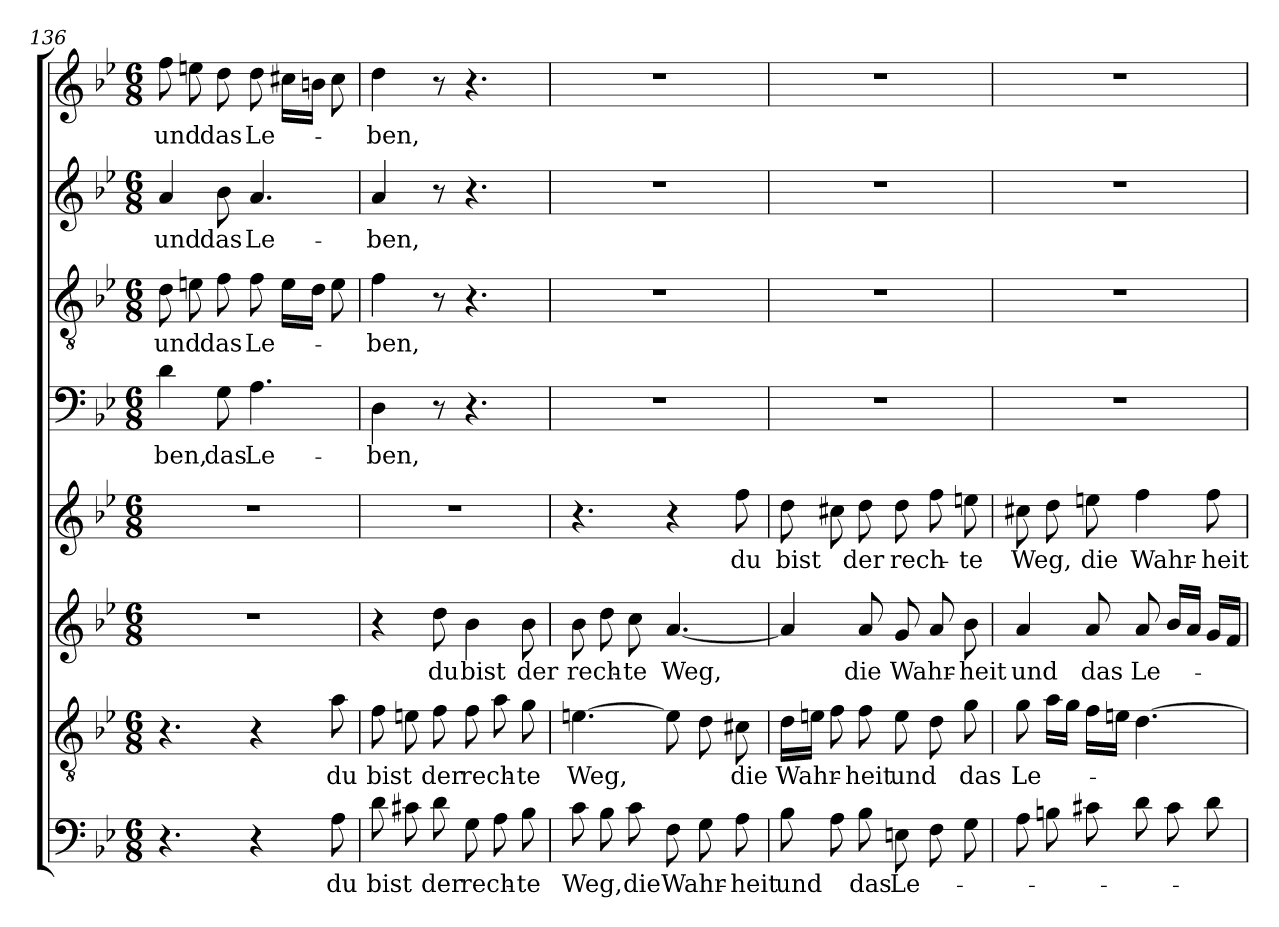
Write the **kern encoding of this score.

**kern	**text	**kern	**text	**kern	**text	**kern	**text	**kern	**text	**kern	**text	**kern	**text	**kern	**text
*part8	*part8	*part7	*part7	*part6	*part6	*part5	*part5	*part4	*part4	*part3	*part3	*part2	*part2	*part1	*part1
*staff8	*staff8	*staff7	*staff7	*staff6	*staff6	*staff5	*staff5	*staff4	*staff4	*staff3	*staff3	*staff2	*staff2	*staff1	*staff1
*clefF4	*	*clefGv2	*	*clefG2	*	*clefG2	*	*clefF4	*	*clefGv2	*	*clefG2	*	*clefG2	*
*k[b-e-]	*	*k[b-e-]	*	*k[b-e-]	*	*k[b-e-]	*	*k[b-e-]	*	*k[b-e-]	*	*k[b-e-]	*	*k[b-e-]	*
*B-:	*	*B-:	*	*B-:	*	*B-:	*	*B-:	*	*B-:	*	*B-:	*	*B-:	*
*M6/8	*	*M6/8	*	*M6/8	*	*M6/8	*	*M6/8	*	*M6/8	*	*M6/8	*	*M6/8	*
=136	=136	=136	=136	=136	=136	=136	=136	=136	=136	=136	=136	=136	=136	=136	=136
!	!	!	!	!	!	!	!	!	!LO:LY:b	!	!LO:LY:b	!	!LO:LY:b	!	!LO:LY:b
4.r	.	4.r	.	2.r	.	2.r	.	4d\	-ben,	8d\	und	4a/	und	8ff\	und
.	.	.	.	.	.	.	.	.	.	8en\	.	.	.	8een\	.
!	!	!	!	!	!	!	!	!	!LO:LY:b	!	!LO:LY:b	!	!LO:LY:b	!	!LO:LY:b
.	.	.	.	.	.	.	.	8G\	das	8f\	das	8b-\	das	8dd\	das
!	!	!	!	!	!	!	!	!	!LO:LY:b	!	!LO:LY:b	!	!LO:LY:b	!	!LO:LY:b
4r	.	4r	.	.	.	.	.	4.A\	Le-	8f\	Le-	4.a/	Le-	8dd\	Le-
.	.	.	.	.	.	.	.	.	.	16e\LL	.	.	.	16cc#X\LL	.
.	.	.	.	.	.	.	.	.	.	16d\JJ	.	.	.	16bn\JJ	.
!	!LO:LY:b	!	!LO:LY:b	!	!	!	!	!	!	!	!	!	!	!	!
8A\	du	8a\	du	.	.	.	.	.	.	8e\	.	.	.	8cc#\	.
!!LO:LB:g=z
=137	=137	=137	=137	=137	=137	=137	=137	=137	=137	=137	=137	=137	=137	=137	=137
!	!LO:LY:b	!	!LO:LY:b	!	!	!	!	!	!LO:LY:b	!	!LO:LY:b	!	!LO:LY:b	!	!LO:LY:b
8d\	bist	8f\	bist	4r	.	2.r	.	4D\	-ben,	4f\	-ben,	4a/	-ben,	4dd\	-ben,
8c#X\	.	8en\	.	.	.	.	.	.	.	.	.	.	.	.	.
!	!LO:LY:b	!	!LO:LY:b	!	!LO:LY:b	!	!	!	!	!	!	!	!	!	!
8d\	der	8f\	der	8dd\	du	.	.	8r	.	8r	.	8r	.	8r	.
!	!LO:LY:b	!	!LO:LY:b	!	!LO:LY:b	!	!	!	!	!	!	!	!	!	!
8G\	rech-	8f\	rech-	4b-\	bist	.	.	4.r	.	4.r	.	4.r	.	4.r	.
8A\	.	8a\	.	.	.	.	.	.	.	.	.	.	.	.	.
!	!LO:LY:b	!	!LO:LY:b	!	!LO:LY:b	!	!	!	!	!	!	!	!	!	!
8B-\	-te	8g\	-te	8b-\	der	.	.	.	.	.	.	.	.	.	.
=138	=138	=138	=138	=138	=138	=138	=138	=138	=138	=138	=138	=138	=138	=138	=138
!	!LO:LY:b	!	!LO:LY:b	!	!LO:LY:b	!	!	!	!	!	!	!	!	!	!
8c\	Weg,	[4.en\	Weg,	8b-\	rech-	4.r	.	2.r	.	2.r	.	2.r	.	2.r	.
8B-\	.	.	.	8dd\	.	.	.	.	.	.	.	.	.	.	.
!	!LO:LY:b	!	!	!	!LO:LY:b	!	!	!	!	!	!	!	!	!	!
8c\	die	.	.	8cc\	-te	.	.	.	.	.	.	.	.	.	.
!	!LO:LY:b	!	!	!	!LO:LY:b	!	!	!	!	!	!	!	!	!	!
8F\	Wahr-	8e\]	.	[4.a/	Weg,	4r	.	.	.	.	.	.	.	.	.
8G\	.	8d\	.	.	.	.	.	.	.	.	.	.	.	.	.
!	!LO:LY:b	!	!LO:LY:b	!	!	!	!LO:LY:b	!	!	!	!	!	!	!	!
8A\	-heit	8c#X\	die	.	.	8ff\	du	.	.	.	.	.	.	.	.
=139	=139	=139	=139	=139	=139	=139	=139	=139	=139	=139	=139	=139	=139	=139	=139
!	!LO:LY:b	!	!LO:LY:b	!	!	!	!LO:LY:b	!	!	!	!	!	!	!	!
8B-\	und	16d\LL	Wahr-	4a/]	.	8dd\	bist	2.r	.	2.r	.	2.r	.	2.r	.
.	.	16en\JJ	.	.	.	.	.	.	.	.	.	.	.	.	.
8A\	.	8f\	.	.	.	8cc#X\	.	.	.	.	.	.	.	.	.
!	!LO:LY:b	!	!LO:LY:b	!	!LO:LY:b	!	!LO:LY:b	!	!	!	!	!	!	!	!
8B-\	das	8f\	-heit	8a/	die	8dd\	der	.	.	.	.	.	.	.	.
!	!LO:LY:b	!	!LO:LY:b	!	!LO:LY:b	!	!LO:LY:b	!	!	!	!	!	!	!	!
8En\	Le-	8e\	und	8g/	Wahr-	8dd\	rech-	.	.	.	.	.	.	.	.
8F\	.	8d\	.	8a/	.	8ff\	.	.	.	.	.	.	.	.	.
!	!	!	!LO:LY:b	!	!LO:LY:b	!	!LO:LY:b	!	!	!	!	!	!	!	!
8G\	.	8g\	das	8b-\	-heit	8een\	-te	.	.	.	.	.	.	.	.
=140	=140	=140	=140	=140	=140	=140	=140	=140	=140	=140	=140	=140	=140	=140	=140
!	!	!	!LO:LY:b	!	!LO:LY:b	!	!LO:LY:b	!	!	!	!	!	!	!	!
8A\	.	8g\	Le-	4a/	und	8cc#X\	Weg,	2.r	.	2.r	.	2.r	.	2.r	.
8Bn\	.	16a\LL	.	.	.	8dd\	.	.	.	.	.	.	.	.	.
.	.	16g\JJ	.	.	.	.	.	.	.	.	.	.	.	.	.
!	!	!	!	!	!LO:LY:b	!	!LO:LY:b	!	!	!	!	!	!	!	!
8c#X\	.	16f\LL	.	8a/	das	8een\	die	.	.	.	.	.	.	.	.
.	.	16en\JJ	.	.	.	.	.	.	.	.	.	.	.	.	.
!	!	!	!	!	!LO:LY:b	!	!LO:LY:b	!	!	!	!	!	!	!	!
8d\	.	[4.d\	.	8a/	Le-	4ff\	Wahr-	.	.	.	.	.	.	.	.
8c#\	.	.	.	16b-/LL	.	.	.	.	.	.	.	.	.	.	.
.	.	.	.	16a/JJ	.	.	.	.	.	.	.	.	.	.	.
!	!	!	!	!	!	!	!LO:LY:b	!	!	!	!	!	!	!	!
8d\	.	.	.	16g/LL	.	8ff\	-heit	.	.	.	.	.	.	.	.
.	.	.	.	16f/JJ	.	.	.	.	.	.	.	.	.	.	.
=	=	=	=	=	=	=	=	=	=	=	=	=	=	=	=
*-	*-	*-	*-	*-	*-	*-	*-	*-	*-	*-	*-	*-	*-	*-	*-
